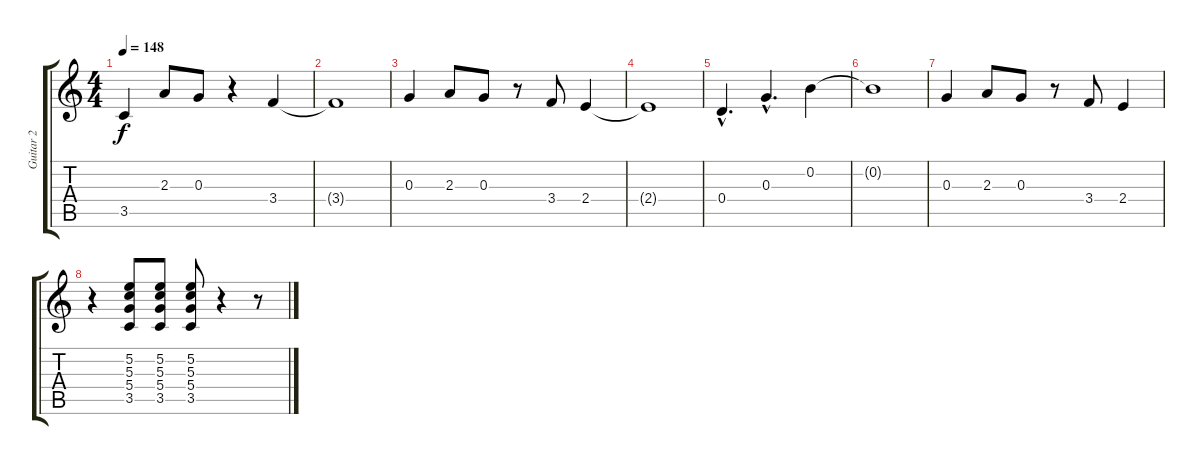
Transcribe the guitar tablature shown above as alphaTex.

\track ("Guitar 2" "Guitar 2") {instrument electricguitarclean}
\staff {score tabs}
\tuning (E4 B3 G3 D3 A2 E2) {hide}
\ts (4 4)
\tempo 148
\clef g2
\ks c
3.5.4{dy f} 2.3.8 0.3.8 r.4 3.4.4 |
3.4{t}.1 |
0.3.4 2.3.8 0.3.8 r.8 3.4.8 2.4.4 |
2.4{t}.1 |
0.4{hac}.4{d} 0.3{hac}.4{d} 0.2.4 |
0.2{t}.1 |
0.3.4 2.3.8 0.3.8 r.8 3.4.8 2.4.4 |
r.4 (5.2 5.3 5.4 3.5).8 (5.2 5.3 5.4 3.5).8 (5.2 5.3 5.4 3.5).8 r.4 r.8
